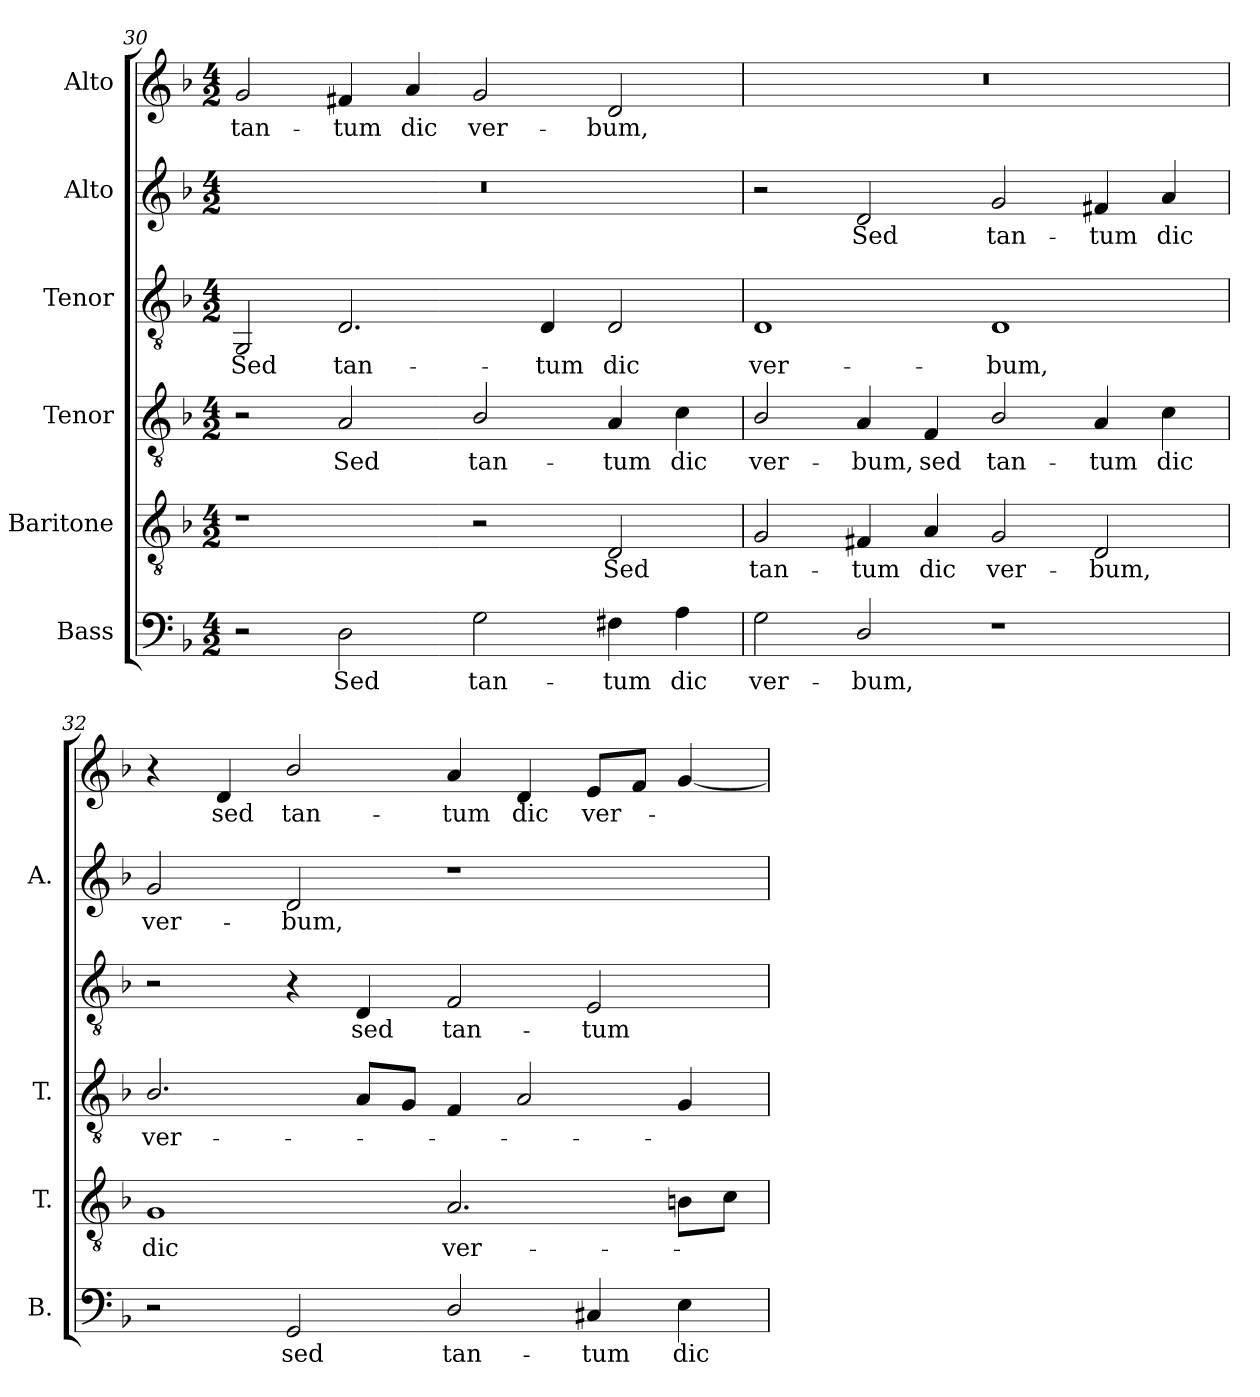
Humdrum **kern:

**kern	**text	**kern	**text	**kern	**text	**kern	**text	**kern	**text	**kern	**text
*part6	*part6	*part5	*part5	*part4	*part4	*part3	*part3	*part2	*part2	*part1	*part1
*staff6	*staff6	*staff5	*staff5	*staff4	*staff4	*staff3	*staff3	*staff2	*staff2	*staff1	*staff1
*I"Bass	*	*I"Baritone	*	*I"Tenor	*	*I"Tenor	*	*I"Alto	*	*I"Alto	*
*I'B.	*	*I'T.	*	*I'T.	*	*	*	*I'A.	*	*	*
!!LO:PB:g=z
*clefF4	*	*clefGv2	*	*clefGv2	*	*clefGv2	*	*clefG2	*	*clefG2	*
*	*	*ITrd7c12	*	*ITrd7c12	*	*	*	*	*	*	*
*k[b-]	*	*k[b-]	*	*k[b-]	*	*k[b-]	*	*k[b-]	*	*k[b-]	*
*F:	*	*F:	*	*F:	*	*F:	*	*F:	*	*F:	*
*M4/2	*	*M4/2	*	*M4/2	*	*M4/2	*	*M4/2	*	*M4/2	*
=30	=30	=30	=30	=30	=30	=30	=30	=30	=30	=30	=30
!	!	!	!	!	!	!	!LO:LY:b:color=#000000	!LO:N:vis=1	!	!	!
!	!	!	!	!	!	!	!	!	!	!	!LO:LY:b:color=#000000
2r	.	1r	.	2r	.	2GGi/	Sed	0r	.	2gi/	tan-
!	!LO:LY:b:color=#000000	!	!	!	!	!	!	!	!	!	!
!	!	!	!	!	!LO:LY:b:color=#000000	!	!	!	!	!	!
!	!	!	!	!	!	!	!LO:LY:b:color=#000000	!	!	!	!
!	!	!	!	!	!	!	!	!	!	!	!LO:LY:b:color=#000000
2Di\	Sed	.	.	2AAi/	Sed	2.Di/	tan-	.	.	4f#Xi/	-tum
!	!	!	!	!	!	!	!	!	!	!	!LO:LY:b:color=#000000
.	.	.	.	.	.	.	.	.	.	4ai/	dic
!	!LO:LY:b:color=#000000	!	!	!	!	!	!	!	!	!	!
!	!	!	!	!	!LO:LY:b:color=#000000	!	!	!	!	!	!
!	!	!	!	!	!	!	!	!	!	!	!LO:LY:b:color=#000000
2Gi\	tan-	2r	.	2BB-i/	tan-	.	.	.	.	2gi/	ver-
!	!	!	!	!	!	!	!LO:LY:b:color=#000000	!	!	!	!
.	.	.	.	.	.	4Di/	-tum	.	.	.	.
!	!LO:LY:b:color=#000000	!	!	!	!	!	!	!	!	!	!
!	!	!	!LO:LY:b:color=#000000	!	!	!	!	!	!	!	!
!	!	!	!	!	!LO:LY:b:color=#000000	!	!	!	!	!	!
!	!	!	!	!	!	!	!LO:LY:b:color=#000000	!	!	!	!
!	!	!	!	!	!	!	!	!	!	!	!LO:LY:b:color=#000000
4F#Xi\	-tum	2DDi/	Sed	4AAi/	-tum	2Di/	dic	.	.	2di/	-bum,
!	!LO:LY:b:color=#000000	!	!	!	!	!	!	!	!	!	!
!	!	!	!	!	!LO:LY:b:color=#000000	!	!	!	!	!	!
4Ai\	dic	.	.	4Ci\	dic	.	.	.	.	.	.
=31	=31	=31	=31	=31	=31	=31	=31	=31	=31	=31	=31
!	!LO:LY:b:color=#000000	!	!	!	!	!	!	!	!	!	!
!	!	!	!LO:LY:b:color=#000000	!	!	!	!	!	!	!	!
!	!	!	!	!	!LO:LY:b:color=#000000	!	!	!	!	!	!
!	!	!	!	!	!	!	!LO:LY:b:color=#000000	!	!	!LO:N:vis=1	!
2Gi\	ver-	2GGi/	tan-	2BB-i/	ver-	1Di	ver-	2r	.	0r	.
!	!LO:LY:b:color=#000000	!	!	!	!	!	!	!	!	!	!
!	!	!	!LO:LY:b:color=#000000	!	!	!	!	!	!	!	!
!	!	!	!	!	!LO:LY:b:color=#000000	!	!	!	!	!	!
!	!	!	!	!	!	!	!	!	!LO:LY:b:color=#000000	!	!
2Di/	-bum,	4FF#Xi/	-tum	4AAi/	-bum,	.	.	2di/	Sed	.	.
!	!	!	!LO:LY:b:color=#000000	!	!	!	!	!	!	!	!
!	!	!	!	!	!LO:LY:b:color=#000000	!	!	!	!	!	!
.	.	4AAi/	dic	4FFi/	sed	.	.	.	.	.	.
!	!	!	!LO:LY:b:color=#000000	!	!	!	!	!	!	!	!
!	!	!	!	!	!LO:LY:b:color=#000000	!	!	!	!	!	!
!	!	!	!	!	!	!	!LO:LY:b:color=#000000	!	!	!	!
!	!	!	!	!	!	!	!	!	!LO:LY:b:color=#000000	!	!
1r	.	2GGi/	ver-	2BB-i/	tan-	1Di	-bum,	2gi/	tan-	.	.
!	!	!	!LO:LY:b:color=#000000	!	!	!	!	!	!	!	!
!	!	!	!	!	!LO:LY:b:color=#000000	!	!	!	!	!	!
!	!	!	!	!	!	!	!	!	!LO:LY:b:color=#000000	!	!
.	.	2DDi/	-bum,	4AAi/	-tum	.	.	4f#Xi/	-tum	.	.
!	!	!	!	!	!LO:LY:b:color=#000000	!	!	!	!	!	!
!	!	!	!	!	!	!	!	!	!LO:LY:b:color=#000000	!	!
.	.	.	.	4Ci\	dic	.	.	4ai/	dic	.	.
=32	=32	=32	=32	=32	=32	=32	=32	=32	=32	=32	=32
!	!	!	!LO:LY:b:color=#000000	!	!	!	!	!	!	!	!
!	!	!	!	!	!LO:LY:b:color=#000000	!	!	!	!	!	!
!	!	!	!	!	!	!	!	!	!LO:LY:b:color=#000000	!	!
2r	.	1GGi	dic	2.BB-i/	ver-	2r	.	2gi/	ver-	4r	.
!	!	!	!	!	!	!	!	!	!	!	!LO:LY:b:color=#000000
.	.	.	.	.	.	.	.	.	.	4di/	sed
!	!LO:LY:b:color=#000000	!	!	!	!	!	!	!	!	!	!
!	!	!	!	!	!	!	!	!	!LO:LY:b:color=#000000	!	!
!	!	!	!	!	!	!	!	!	!	!	!LO:LY:b:color=#000000
2GGi/	sed	.	.	.	.	4r	.	2di/	-bum,	2b-i/	tan-
!	!	!	!	!	!	!	!LO:LY:b:color=#000000	!	!	!	!
.	.	.	.	8AAi/L	.	4Di/	sed	.	.	.	.
.	.	.	.	8GGi/J	.	.	.	.	.	.	.
!	!LO:LY:b:color=#000000	!	!	!	!	!	!	!	!	!	!
!	!	!	!LO:LY:b:color=#000000	!	!	!	!	!	!	!	!
!	!	!	!	!	!	!	!LO:LY:b:color=#000000	!	!	!	!
!	!	!	!	!	!	!	!	!	!	!	!LO:LY:b:color=#000000
2Di/	tan-	2.AAi/	ver-	4FFi/	.	2Fi/	tan-	1r	.	4ai/	-tum
!	!	!	!	!	!	!	!	!	!	!	!LO:LY:b:color=#000000
.	.	.	.	2AAi/	.	.	.	.	.	4di/	dic
!	!LO:LY:b:color=#000000	!	!	!	!	!	!	!	!	!	!
!	!	!	!	!	!	!	!LO:LY:b:color=#000000	!	!	!	!
!	!	!	!	!	!	!	!	!	!	!	!LO:LY:b:color=#000000
4C#Xi/	-tum	.	.	.	.	2Ei/	-tum	.	.	8ei/L	ver-
.	.	.	.	.	.	.	.	.	.	8fi/J	.
!	!LO:LY:b:color=#000000	!	!	!	!	!	!	!	!	!	!
4Ei\	dic	8BBni\L	.	4GGi/	.	.	.	.	.	[4gi/	.
.	.	8Ci\J	.	.	.	.	.	.	.	.	.
=	=	=	=	=	=	=	=	=	=	=	=
*-	*-	*-	*-	*-	*-	*-	*-	*-	*-	*-	*-
